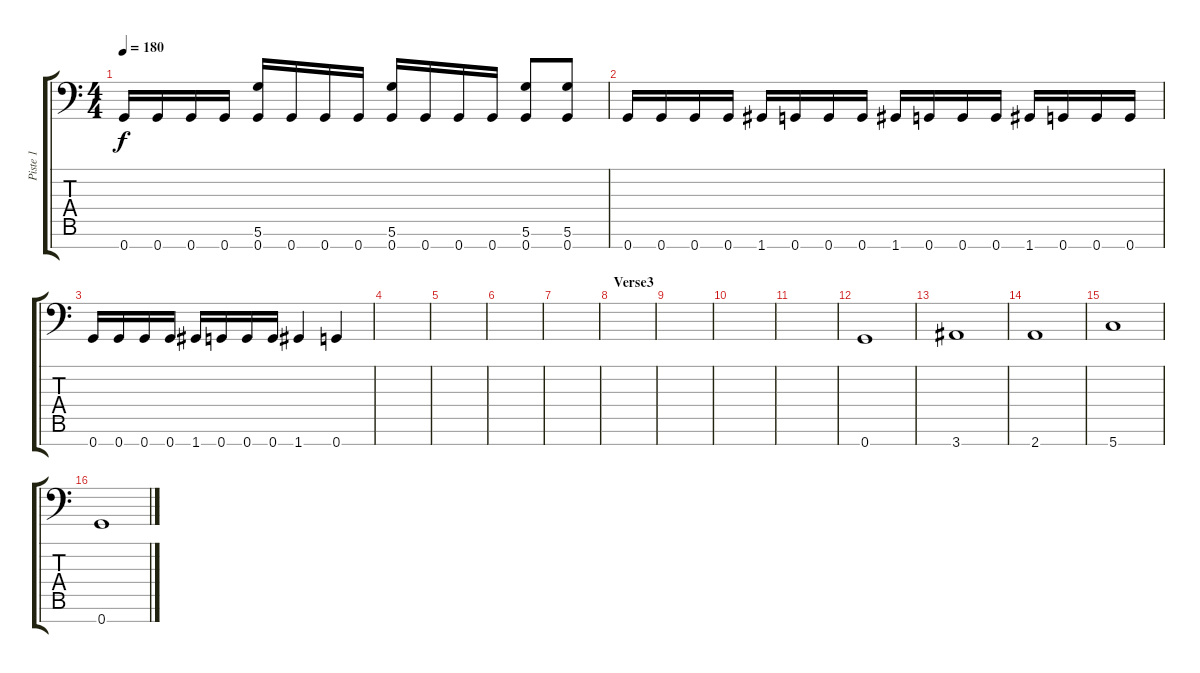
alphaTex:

\track ("Piste 1" "Piste 1") {instrument distortionguitar}
\staff {score tabs}
\tuning (D4 A3 F3 C3 G2 D2 G1) {hide}
\ts (4 4)
\tempo 180
\clef f4
\ks c
0.7.16{dy f} 0.7.16 0.7.16 0.7.16 (5.6 0.7).16 0.7.16 0.7.16 0.7.16 (5.6 0.7).16 0.7.16 0.7.16 0.7.16 (5.6 0.7).8 (5.6 0.7).8 |
0.7.16 0.7.16 0.7.16 0.7.16 1.7.16 0.7.16 0.7.16 0.7.16 1.7.16 0.7.16 0.7.16 0.7.16 1.7.16 0.7.16 0.7.16 0.7.16 |
0.7.16 0.7.16 0.7.16 0.7.16 1.7.16 0.7.16 0.7.16 0.7.16 1.7.4 0.7.4 |
|
|
|
|
\section ("" "Verse3")
|
|
|
|
0.7.1 |
3.7.1 |
2.7.1 |
5.7.1 |
0.7.1
